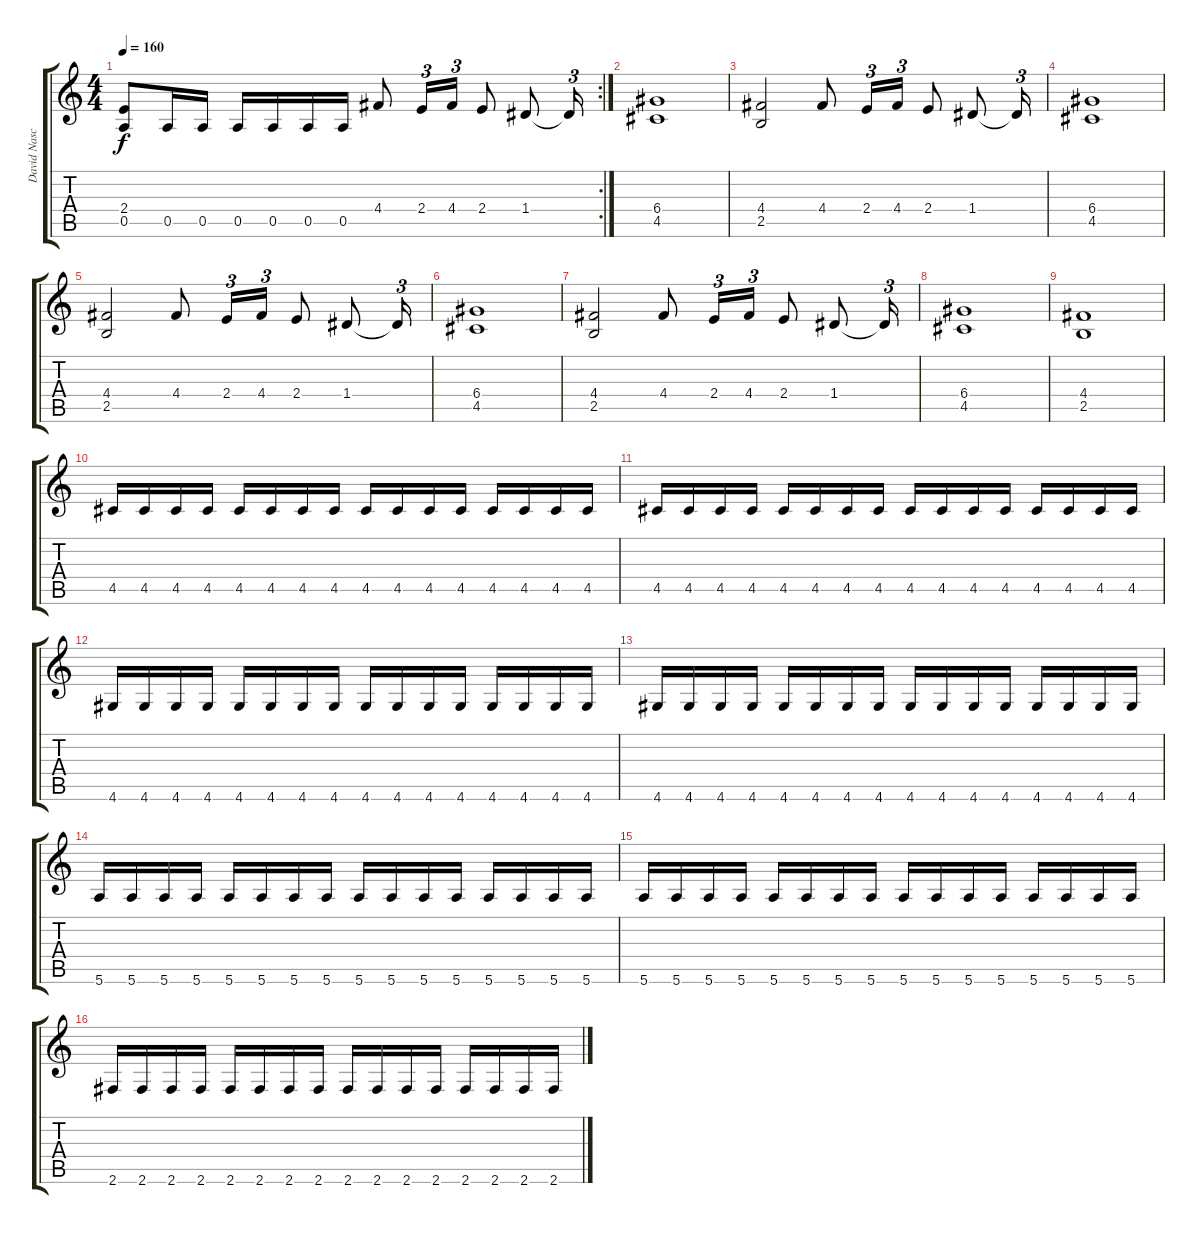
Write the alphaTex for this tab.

\track ("David Nascimento" "David Nasc") {instrument distortionguitar}
\staff {score tabs}
\tuning (E4 B3 G3 D3 A2 E2) {hide}
\rc 2
\ts (4 4)
\tempo 160
\clef g2
\ks c
(2.4 0.5).8{dy f} 0.5.16 0.5.16 0.5.16 0.5.16 0.5.16 0.5.16 4.4.8 2.4.16{tu (3 2)} 4.4.16{tu (3 2)} 2.4.8 1.4.8 1.4{t}.16{tu (3 2)} |
(6.4 4.5).1 |
(4.4 2.5).2 4.4.8 2.4.16{tu (3 2)} 4.4.16{tu (3 2)} 2.4.8 1.4.8 1.4{t}.16{tu (3 2)} |
(6.4 4.5).1 |
(4.4 2.5).2 4.4.8 2.4.16{tu (3 2)} 4.4.16{tu (3 2)} 2.4.8 1.4.8 1.4{t}.16{tu (3 2)} |
(6.4 4.5).1 |
(4.4 2.5).2 4.4.8 2.4.16{tu (3 2)} 4.4.16{tu (3 2)} 2.4.8 1.4.8 1.4{t}.16{tu (3 2)} |
(6.4 4.5).1 |
(4.4 2.5).1 |
4.5.16 4.5.16 4.5.16 4.5.16 4.5.16 4.5.16 4.5.16 4.5.16 4.5.16 4.5.16 4.5.16 4.5.16 4.5.16 4.5.16 4.5.16 4.5.16 |
4.5.16 4.5.16 4.5.16 4.5.16 4.5.16 4.5.16 4.5.16 4.5.16 4.5.16 4.5.16 4.5.16 4.5.16 4.5.16 4.5.16 4.5.16 4.5.16 |
4.6.16 4.6.16 4.6.16 4.6.16 4.6.16 4.6.16 4.6.16 4.6.16 4.6.16 4.6.16 4.6.16 4.6.16 4.6.16 4.6.16 4.6.16 4.6.16 |
4.6.16 4.6.16 4.6.16 4.6.16 4.6.16 4.6.16 4.6.16 4.6.16 4.6.16 4.6.16 4.6.16 4.6.16 4.6.16 4.6.16 4.6.16 4.6.16 |
5.6.16 5.6.16 5.6.16 5.6.16 5.6.16 5.6.16 5.6.16 5.6.16 5.6.16 5.6.16 5.6.16 5.6.16 5.6.16 5.6.16 5.6.16 5.6.16 |
5.6.16 5.6.16 5.6.16 5.6.16 5.6.16 5.6.16 5.6.16 5.6.16 5.6.16 5.6.16 5.6.16 5.6.16 5.6.16 5.6.16 5.6.16 5.6.16 |
2.6.16 2.6.16 2.6.16 2.6.16 2.6.16 2.6.16 2.6.16 2.6.16 2.6.16 2.6.16 2.6.16 2.6.16 2.6.16 2.6.16 2.6.16 2.6.16
